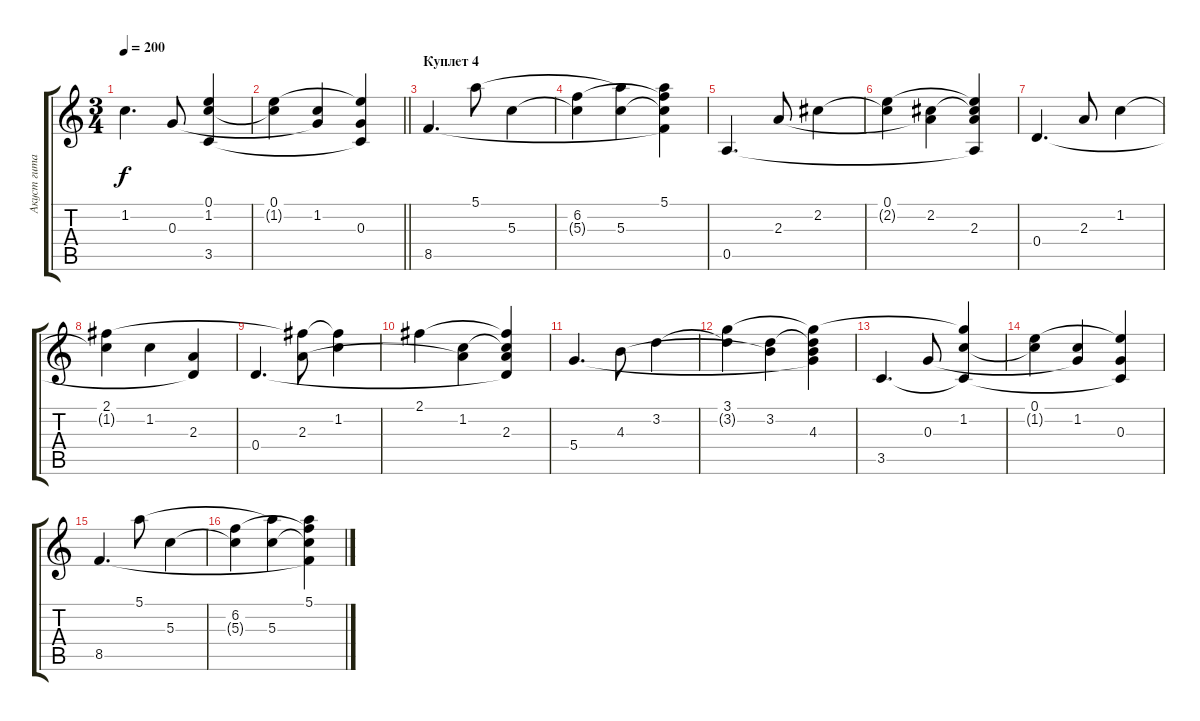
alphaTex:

\track ("Акуст гитара" "Акуст гита") {instrument acousticguitarsteel}
\staff {score tabs}
\tuning (E4 B3 G3 D3 A2 E2) {hide}
\ts (3 4)
\tempo 200
\clef g2
\ks c
1.2.4{d dy f} 0.3.8 (0.1{t} 1.2 3.5{t}).4 |
\barLineRight lightlight
(0.1 1.2{t}).4 (1.2 0.3{t}).4 (0.1{t} 0.3 3.5{t}).4 |
\section ("" "Куплет 4")
8.5.4{d} 5.1.8 5.3.4 |
(6.2 5.3{t}).4 (5.1{t} 5.3).4 (5.1 6.2{t} 5.3{t} 8.5{t}).4 |
0.5.4{d} 2.3.8 2.2.4 |
(0.1 2.2{t}).4 (2.2 2.3{t}).4 (0.1{t} 2.2{t} 2.3 0.5{t}).4 |
0.4.4{d} 2.3.8 1.2.4 |
(2.1 1.2{t}).4 1.2.4 (2.3 0.4{t}).4 |
0.4.4{d} (2.1{t} 2.3).8 (2.1{t} 1.2).4 |
2.1.4 (1.2 2.3{t}).4 (2.1{t} 1.2{t} 2.3 0.4{t}).4 |
5.4.4{d} 4.3.8 3.2.4 |
(3.1 3.2{t}).4 (3.2 4.3{t}).4 (3.1{t} 3.2{t} 4.3 5.4{t}).4 |
3.5.4{d} 0.3.8 (3.1{t} 1.2 3.5{t}).4 |
(0.1 1.2{t}).4 (1.2 0.3{t}).4 (0.1{t} 0.3 3.5{t}).4 |
8.5.4{d} 5.1.8 5.3.4 |
(6.2 5.3{t}).4 (5.1{t} 5.3).4 (5.1 6.2{t} 5.3{t} 8.5{t}).4
